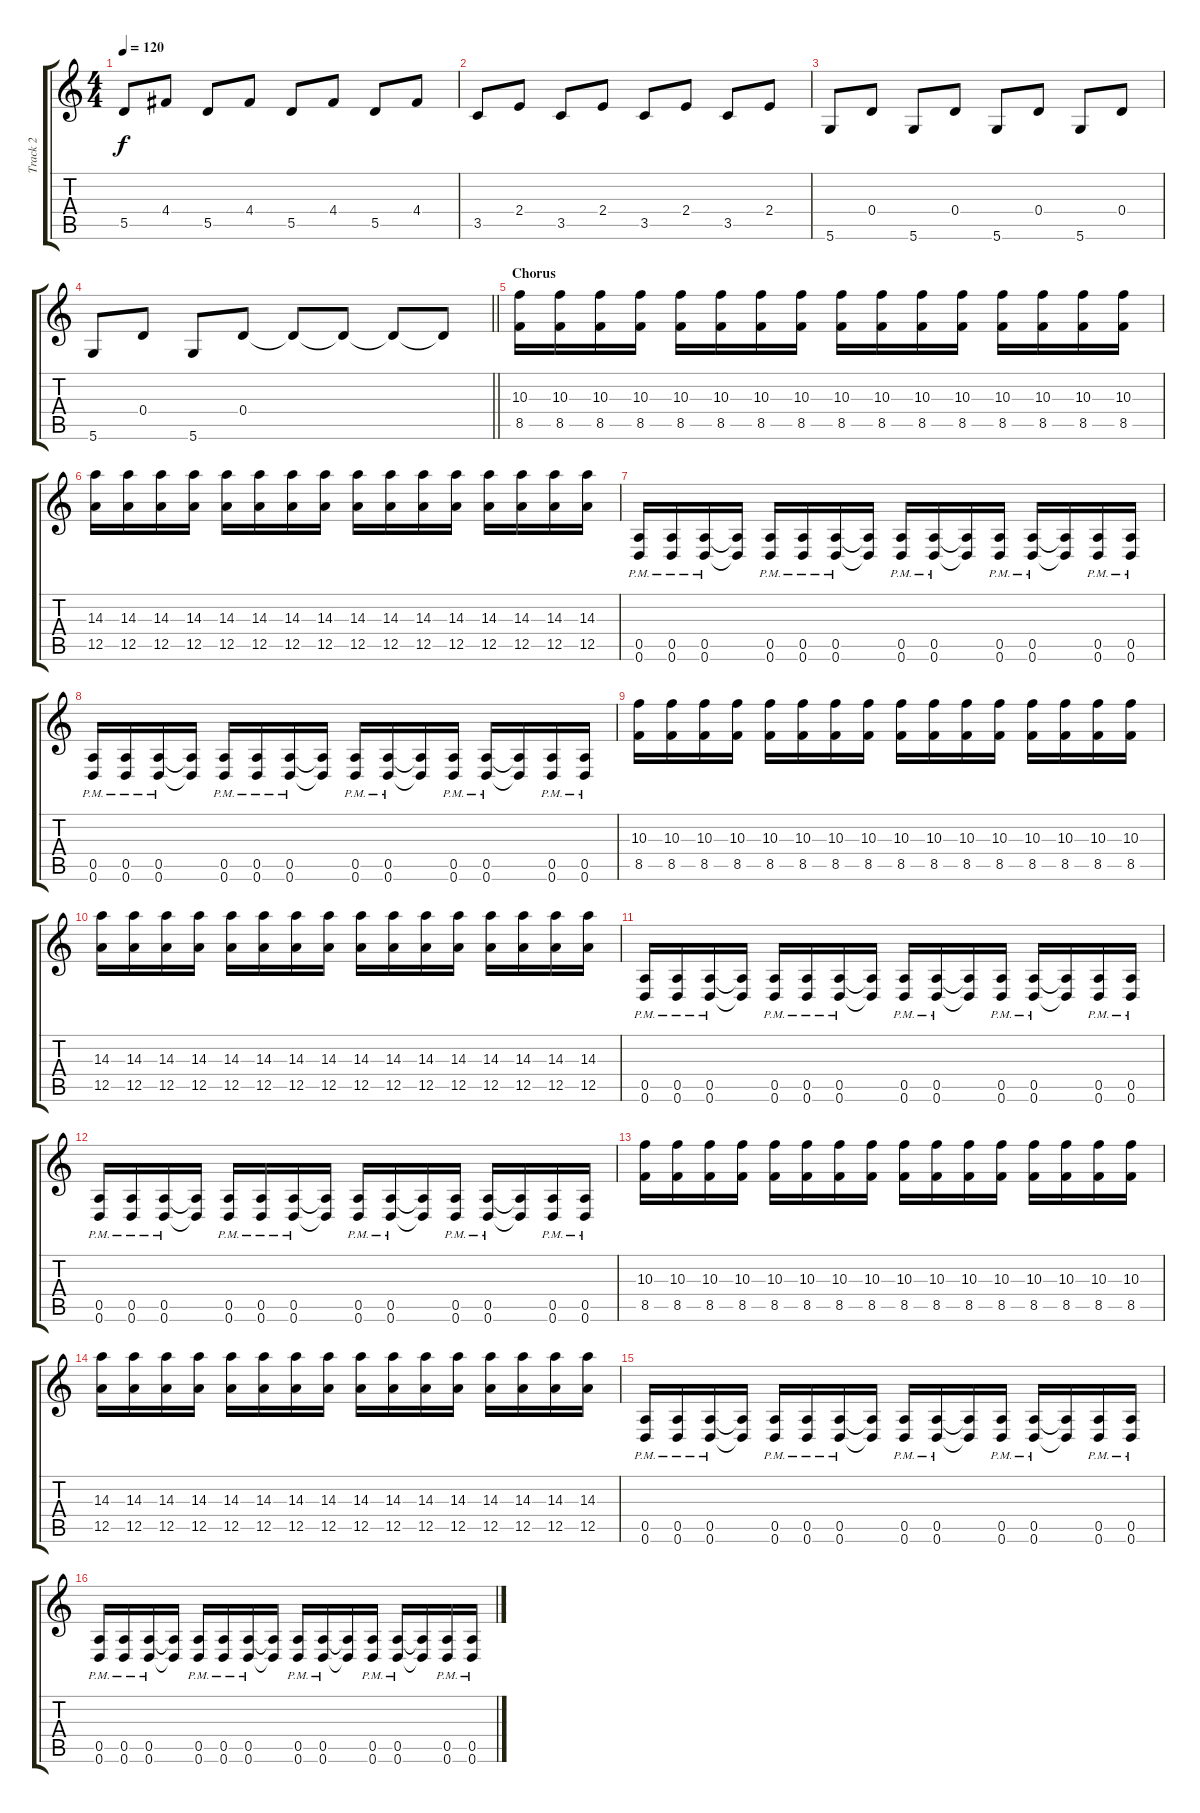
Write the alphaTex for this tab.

\track ("Track 2" "Track 2") {instrument distortionguitar}
\staff {score tabs}
\tuning (E4 B3 G3 D3 A2 D2) {hide}
\ts (4 4)
\tempo 120
\clef g2
\ks c
5.5.8{dy f} 4.4.8 5.5.8 4.4.8 5.5.8 4.4.8 5.5.8 4.4.8 |
3.5.8 2.4.8 3.5.8 2.4.8 3.5.8 2.4.8 3.5.8 2.4.8 |
5.6.8 0.4.8 5.6.8 0.4.8 5.6.8 0.4.8 5.6.8 0.4.8 |
\barLineRight lightlight
5.6.8 0.4.8 5.6.8 0.4.8 0.4{t}.8 0.4{t}.8 0.4{t}.8 0.4{t}.8 |
\section ("" "Chorus")
(10.3 8.5).16{instrument distortionguitar} (10.3 8.5).16 (10.3 8.5).16 (10.3 8.5).16 (10.3 8.5).16 (10.3 8.5).16 (10.3 8.5).16 (10.3 8.5).16 (10.3 8.5).16 (10.3 8.5).16 (10.3 8.5).16 (10.3 8.5).16 (10.3 8.5).16 (10.3 8.5).16 (10.3 8.5).16 (10.3 8.5).16 |
(14.3 12.5).16 (14.3 12.5).16 (14.3 12.5).16 (14.3 12.5).16 (14.3 12.5).16 (14.3 12.5).16 (14.3 12.5).16 (14.3 12.5).16 (14.3 12.5).16 (14.3 12.5).16 (14.3 12.5).16 (14.3 12.5).16 (14.3 12.5).16 (14.3 12.5).16 (14.3 12.5).16 (14.3 12.5).16 |
(0.5{pm} 0.6{pm}).16 (0.5{pm} 0.6{pm}).16 (0.5{pm} 0.6{pm}).16 (0.5{t} 0.6{t}).16 (0.5{pm} 0.6{pm}).16 (0.5{pm} 0.6{pm}).16 (0.5{pm} 0.6{pm}).16 (0.5{t} 0.6{t}).16 (0.5{pm} 0.6{pm}).16 (0.5{pm} 0.6{pm}).16 (0.5{t} 0.6{t}).16 (0.5{pm} 0.6{pm}).16 (0.5{pm} 0.6{pm}).16 (0.5{t} 0.6{t}).16 (0.5{pm} 0.6{pm}).16 (0.5{pm} 0.6{pm}).16 |
(0.5{pm} 0.6{pm}).16 (0.5{pm} 0.6{pm}).16 (0.5{pm} 0.6{pm}).16 (0.5{t} 0.6{t}).16 (0.5{pm} 0.6{pm}).16 (0.5{pm} 0.6{pm}).16 (0.5{pm} 0.6{pm}).16 (0.5{t} 0.6{t}).16 (0.5{pm} 0.6{pm}).16 (0.5{pm} 0.6{pm}).16 (0.5{t} 0.6{t}).16 (0.5{pm} 0.6{pm}).16 (0.5{pm} 0.6{pm}).16 (0.5{t} 0.6{t}).16 (0.5{pm} 0.6{pm}).16 (0.5{pm} 0.6{pm}).16 |
(10.3 8.5).16{instrument distortionguitar} (10.3 8.5).16 (10.3 8.5).16 (10.3 8.5).16 (10.3 8.5).16 (10.3 8.5).16 (10.3 8.5).16 (10.3 8.5).16 (10.3 8.5).16 (10.3 8.5).16 (10.3 8.5).16 (10.3 8.5).16 (10.3 8.5).16 (10.3 8.5).16 (10.3 8.5).16 (10.3 8.5).16 |
(14.3 12.5).16 (14.3 12.5).16 (14.3 12.5).16 (14.3 12.5).16 (14.3 12.5).16 (14.3 12.5).16 (14.3 12.5).16 (14.3 12.5).16 (14.3 12.5).16 (14.3 12.5).16 (14.3 12.5).16 (14.3 12.5).16 (14.3 12.5).16 (14.3 12.5).16 (14.3 12.5).16 (14.3 12.5).16 |
(0.5{pm} 0.6{pm}).16 (0.5{pm} 0.6{pm}).16 (0.5{pm} 0.6{pm}).16 (0.5{t} 0.6{t}).16 (0.5{pm} 0.6{pm}).16 (0.5{pm} 0.6{pm}).16 (0.5{pm} 0.6{pm}).16 (0.5{t} 0.6{t}).16 (0.5{pm} 0.6{pm}).16 (0.5{pm} 0.6{pm}).16 (0.5{t} 0.6{t}).16 (0.5{pm} 0.6{pm}).16 (0.5{pm} 0.6{pm}).16 (0.5{t} 0.6{t}).16 (0.5{pm} 0.6{pm}).16 (0.5{pm} 0.6{pm}).16 |
(0.5{pm} 0.6{pm}).16 (0.5{pm} 0.6{pm}).16 (0.5{pm} 0.6{pm}).16 (0.5{t} 0.6{t}).16 (0.5{pm} 0.6{pm}).16 (0.5{pm} 0.6{pm}).16 (0.5{pm} 0.6{pm}).16 (0.5{t} 0.6{t}).16 (0.5{pm} 0.6{pm}).16 (0.5{pm} 0.6{pm}).16 (0.5{t} 0.6{t}).16 (0.5{pm} 0.6{pm}).16 (0.5{pm} 0.6{pm}).16 (0.5{t} 0.6{t}).16 (0.5{pm} 0.6{pm}).16 (0.5{pm} 0.6{pm}).16 |
(10.3 8.5).16{instrument distortionguitar} (10.3 8.5).16 (10.3 8.5).16 (10.3 8.5).16 (10.3 8.5).16 (10.3 8.5).16 (10.3 8.5).16 (10.3 8.5).16 (10.3 8.5).16 (10.3 8.5).16 (10.3 8.5).16 (10.3 8.5).16 (10.3 8.5).16 (10.3 8.5).16 (10.3 8.5).16 (10.3 8.5).16 |
(14.3 12.5).16 (14.3 12.5).16 (14.3 12.5).16 (14.3 12.5).16 (14.3 12.5).16 (14.3 12.5).16 (14.3 12.5).16 (14.3 12.5).16 (14.3 12.5).16 (14.3 12.5).16 (14.3 12.5).16 (14.3 12.5).16 (14.3 12.5).16 (14.3 12.5).16 (14.3 12.5).16 (14.3 12.5).16 |
(0.5{pm} 0.6{pm}).16 (0.5{pm} 0.6{pm}).16 (0.5{pm} 0.6{pm}).16 (0.5{t} 0.6{t}).16 (0.5{pm} 0.6{pm}).16 (0.5{pm} 0.6{pm}).16 (0.5{pm} 0.6{pm}).16 (0.5{t} 0.6{t}).16 (0.5{pm} 0.6{pm}).16 (0.5{pm} 0.6{pm}).16 (0.5{t} 0.6{t}).16 (0.5{pm} 0.6{pm}).16 (0.5{pm} 0.6{pm}).16 (0.5{t} 0.6{t}).16 (0.5{pm} 0.6{pm}).16 (0.5{pm} 0.6{pm}).16 |
(0.5{pm} 0.6{pm}).16 (0.5{pm} 0.6{pm}).16 (0.5{pm} 0.6{pm}).16 (0.5{t} 0.6{t}).16 (0.5{pm} 0.6{pm}).16 (0.5{pm} 0.6{pm}).16 (0.5{pm} 0.6{pm}).16 (0.5{t} 0.6{t}).16 (0.5{pm} 0.6{pm}).16 (0.5{pm} 0.6{pm}).16 (0.5{t} 0.6{t}).16 (0.5{pm} 0.6{pm}).16 (0.5{pm} 0.6{pm}).16 (0.5{t} 0.6{t}).16 (0.5{pm} 0.6{pm}).16 (0.5{pm} 0.6{pm}).16
